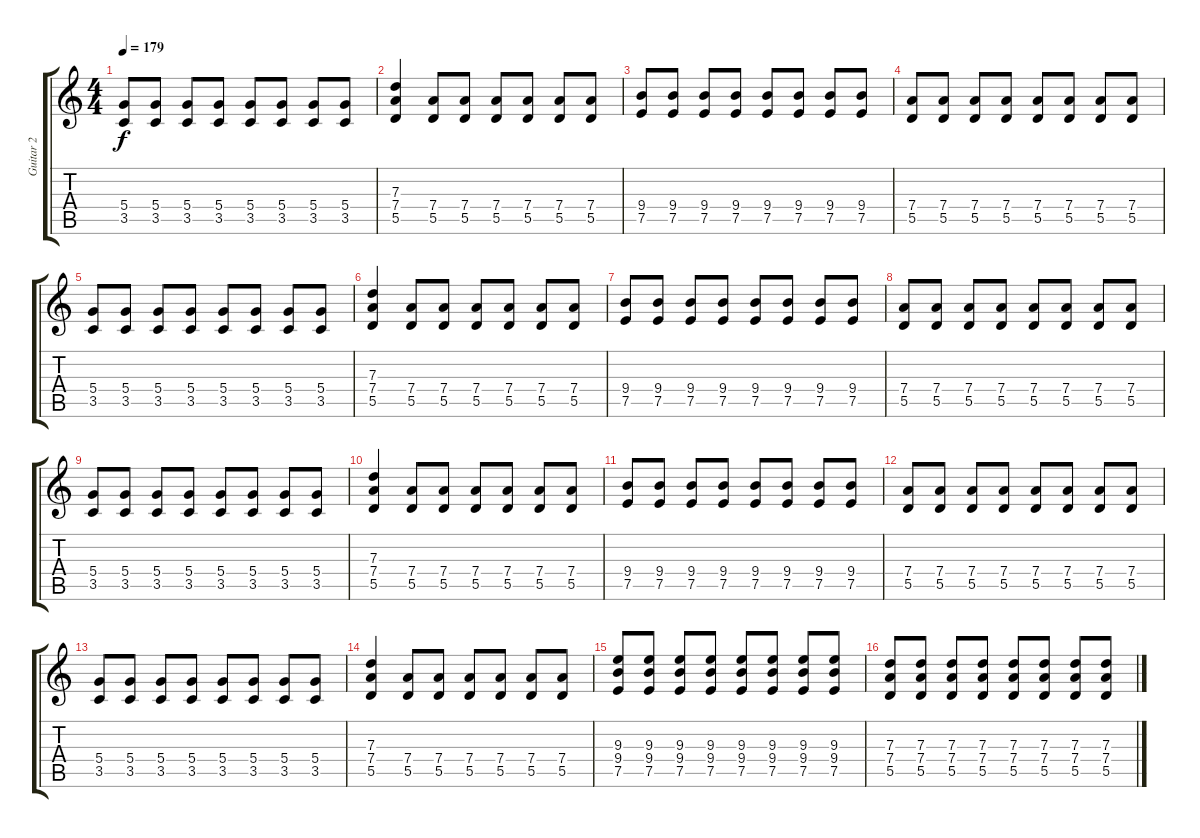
\track ("Guitar 2" "Guitar 2") {instrument distortionguitar}
\staff {score tabs}
\tuning (E4 B3 G3 D3 A2 E2) {hide}
\ts (4 4)
\tempo 179
\clef g2
\ks c
(5.4 3.5).8{dy f} (5.4 3.5).8 (5.4 3.5).8 (5.4 3.5).8 (5.4 3.5).8 (5.4 3.5).8 (5.4 3.5).8 (5.4 3.5).8 |
(7.3 7.4 5.5).4 (7.4 5.5).8 (7.4 5.5).8 (7.4 5.5).8 (7.4 5.5).8 (7.4 5.5).8 (7.4 5.5).8 |
(9.4 7.5).8 (9.4 7.5).8 (9.4 7.5).8 (9.4 7.5).8 (9.4 7.5).8 (9.4 7.5).8 (9.4 7.5).8 (9.4 7.5).8 |
(7.4 5.5).8 (7.4 5.5).8 (7.4 5.5).8 (7.4 5.5).8 (7.4 5.5).8 (7.4 5.5).8 (7.4 5.5).8 (7.4 5.5).8 |
(5.4 3.5).8 (5.4 3.5).8 (5.4 3.5).8 (5.4 3.5).8 (5.4 3.5).8 (5.4 3.5).8 (5.4 3.5).8 (5.4 3.5).8 |
(7.3 7.4 5.5).4 (7.4 5.5).8 (7.4 5.5).8 (7.4 5.5).8 (7.4 5.5).8 (7.4 5.5).8 (7.4 5.5).8 |
(9.4 7.5).8 (9.4 7.5).8 (9.4 7.5).8 (9.4 7.5).8 (9.4 7.5).8 (9.4 7.5).8 (9.4 7.5).8 (9.4 7.5).8 |
(7.4 5.5).8 (7.4 5.5).8 (7.4 5.5).8 (7.4 5.5).8 (7.4 5.5).8 (7.4 5.5).8 (7.4 5.5).8 (7.4 5.5).8 |
(5.4 3.5).8 (5.4 3.5).8 (5.4 3.5).8 (5.4 3.5).8 (5.4 3.5).8 (5.4 3.5).8 (5.4 3.5).8 (5.4 3.5).8 |
(7.3 7.4 5.5).4 (7.4 5.5).8 (7.4 5.5).8 (7.4 5.5).8 (7.4 5.5).8 (7.4 5.5).8 (7.4 5.5).8 |
(9.4 7.5).8 (9.4 7.5).8 (9.4 7.5).8 (9.4 7.5).8 (9.4 7.5).8 (9.4 7.5).8 (9.4 7.5).8 (9.4 7.5).8 |
(7.4 5.5).8 (7.4 5.5).8 (7.4 5.5).8 (7.4 5.5).8 (7.4 5.5).8 (7.4 5.5).8 (7.4 5.5).8 (7.4 5.5).8 |
(5.4 3.5).8 (5.4 3.5).8 (5.4 3.5).8 (5.4 3.5).8 (5.4 3.5).8 (5.4 3.5).8 (5.4 3.5).8 (5.4 3.5).8 |
(7.3 7.4 5.5).4 (7.4 5.5).8 (7.4 5.5).8 (7.4 5.5).8 (7.4 5.5).8 (7.4 5.5).8 (7.4 5.5).8 |
(9.3 9.4 7.5).8 (9.3 9.4 7.5).8 (9.3 9.4 7.5).8 (9.3 9.4 7.5).8 (9.3 9.4 7.5).8 (9.3 9.4 7.5).8 (9.3 9.4 7.5).8 (9.3 9.4 7.5).8 |
(7.3 7.4 5.5).8 (7.3 7.4 5.5).8 (7.3 7.4 5.5).8 (7.3 7.4 5.5).8 (7.3 7.4 5.5).8 (7.3 7.4 5.5).8 (7.3 7.4 5.5).8 (7.3 7.4 5.5).8
